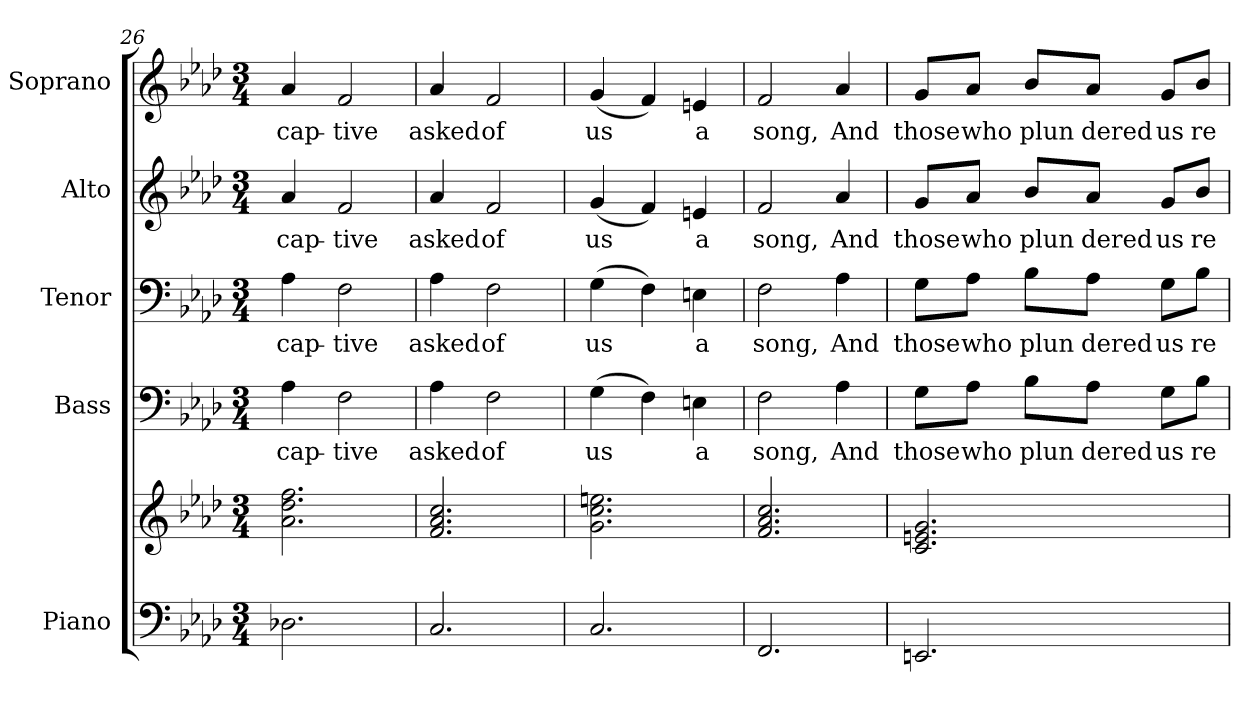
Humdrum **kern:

**kern	**kern	**kern	**text	**kern	**text	**kern	**text	**kern	**text
*part5	*part5	*part4	*part4	*part3	*part3	*part2	*part2	*part1	*part1
*staff6	*staff5	*staff4	*staff4	*staff3	*staff3	*staff2	*staff2	*staff1	*staff1
*I"Piano	*	*I"Bass	*	*I"Tenor	*	*I"Alto	*	*I"Soprano	*
*I'Pno.	*	*I'B.	*	*I'T.	*	*I'A.	*	*I'S.	*
*clefF4	*clefG2	*clefF4	*	*clefF4	*	*clefG2	*	*clefG2	*
*k[b-e-a-d-]	*k[b-e-a-d-]	*k[b-e-a-d-]	*	*k[b-e-a-d-]	*	*k[b-e-a-d-]	*	*k[b-e-a-d-]	*
*A-:	*A-:	*A-:	*	*A-:	*	*A-:	*	*A-:	*
*M3/4	*M3/4	*M3/4	*	*M3/4	*	*M3/4	*	*M3/4	*
=26	=26	=26	=26	=26	=26	=26	=26	=26	=26
!	!	!	!LO:LY:b:color=#000000	!	!	!	!	!	!
!	!	!	!	!	!LO:LY:b:color=#000000	!	!	!	!
!	!	!	!	!	!	!	!LO:LY:b:color=#000000	!	!
!	!	!	!	!	!	!	!	!	!LO:LY:b:color=#000000
2.D-Xi\	2.a-i\ 2.dd-i 2.ffi	4A-i\	cap-	4A-i\	cap-	4a-i/	cap-	4a-i/	cap-
!	!	!	!LO:LY:b:color=#000000	!	!	!	!	!	!
!	!	!	!	!	!LO:LY:b:color=#000000	!	!	!	!
!	!	!	!	!	!	!	!LO:LY:b:color=#000000	!	!
!	!	!	!	!	!	!	!	!	!LO:LY:b:color=#000000
.	.	2Fi\	-tive	2Fi\	-tive	2fi/	-tive	2fi/	-tive
=27	=27	=27	=27	=27	=27	=27	=27	=27	=27
!	!	!	!LO:LY:b:color=#000000	!	!	!	!	!	!
!	!	!	!	!	!LO:LY:b:color=#000000	!	!	!	!
!	!	!	!	!	!	!	!LO:LY:b:color=#000000	!	!
!	!	!	!	!	!	!	!	!	!LO:LY:b:color=#000000
2.Ci/	2.fi/ 2.a-i 2.cci	4A-i\	asked	4A-i\	asked	4a-i/	asked	4a-i/	asked
!	!	!	!LO:LY:b:color=#000000	!	!	!	!	!	!
!	!	!	!	!	!LO:LY:b:color=#000000	!	!	!	!
!	!	!	!	!	!	!	!LO:LY:b:color=#000000	!	!
!	!	!	!	!	!	!	!	!	!LO:LY:b:color=#000000
.	.	2Fi\	of	2Fi\	of	2fi/	of	2fi/	of
!!LO:PB:g=z
=28	=28	=28	=28	=28	=28	=28	=28	=28	=28
!	!	!	!LO:LY:b:color=#000000	!	!	!	!	!	!
!	!	!	!	!	!LO:LY:b:color=#000000	!	!	!	!
!	!	!	!	!	!	!	!LO:LY:b:color=#000000	!	!
!	!	!	!	!	!	!	!	!	!LO:LY:b:color=#000000
2.Ci/	2.gi\ 2.cci 2.eeni	(4Gi\	us	(4Gi\	us	(4gi/	us	(4gi/	us
.	.	4Fi\)	.	4Fi\)	.	4fi/)	.	4fi/)	.
!	!	!	!LO:LY:b:color=#000000	!	!	!	!	!	!
!	!	!	!	!	!LO:LY:b:color=#000000	!	!	!	!
!	!	!	!	!	!	!	!LO:LY:b:color=#000000	!	!
!	!	!	!	!	!	!	!	!	!LO:LY:b:color=#000000
.	.	4Eni\	a	4Eni\	a	4eni/	a	4eni/	a
=29	=29	=29	=29	=29	=29	=29	=29	=29	=29
!	!	!	!LO:LY:b:color=#000000	!	!	!	!	!	!
!	!	!	!	!	!LO:LY:b:color=#000000	!	!	!	!
!	!	!	!	!	!	!	!LO:LY:b:color=#000000	!	!
!	!	!	!	!	!	!	!	!	!LO:LY:b:color=#000000
2.FFi/	2.fi/ 2.a-i 2.cci	2Fi\	song,	2Fi\	song,	2fi/	song,	2fi/	song,
!	!	!	!LO:LY:b:color=#000000	!	!	!	!	!	!
!	!	!	!	!	!LO:LY:b:color=#000000	!	!	!	!
!	!	!	!	!	!	!	!LO:LY:b:color=#000000	!	!
!	!	!	!	!	!	!	!	!	!LO:LY:b:color=#000000
.	.	4A-i\	And	4A-i\	And	4a-i/	And	4a-i/	And
=30	=30	=30	=30	=30	=30	=30	=30	=30	=30
!	!	!	!LO:LY:b:color=#000000	!	!	!	!	!	!
!	!	!	!	!	!LO:LY:b:color=#000000	!	!	!	!
!	!	!	!	!	!	!	!LO:LY:b:color=#000000	!	!
!	!	!	!	!	!	!	!	!	!LO:LY:b:color=#000000
2.EEni/	2.ci/ 2.eni 2.gi	8Gi\L	those	8Gi\L	those	8gi/L	those	8gi/L	those
!	!	!	!LO:LY:b:color=#000000	!	!	!	!	!	!
!	!	!	!	!	!LO:LY:b:color=#000000	!	!	!	!
!	!	!	!	!	!	!	!LO:LY:b:color=#000000	!	!
!	!	!	!	!	!	!	!	!	!LO:LY:b:color=#000000
.	.	8A-i\J	who	8A-i\J	who	8a-i/J	who	8a-i/J	who
!	!	!	!LO:LY:b:color=#000000	!	!	!	!	!	!
!	!	!	!	!	!LO:LY:b:color=#000000	!	!	!	!
!	!	!	!	!	!	!	!LO:LY:b:color=#000000	!	!
!	!	!	!	!	!	!	!	!	!LO:LY:b:color=#000000
.	.	8B-i\L	plun	8B-i\L	plun	8b-i/L	plun	8b-i/L	plun
!	!	!	!LO:LY:b:color=#000000	!	!	!	!	!	!
!	!	!	!	!	!LO:LY:b:color=#000000	!	!	!	!
!	!	!	!	!	!	!	!LO:LY:b:color=#000000	!	!
!	!	!	!	!	!	!	!	!	!LO:LY:b:color=#000000
.	.	8A-i\J	dered	8A-i\J	dered	8a-i/J	dered	8a-i/J	dered
!	!	!	!LO:LY:b:color=#000000	!	!	!	!	!	!
!	!	!	!	!	!LO:LY:b:color=#000000	!	!	!	!
!	!	!	!	!	!	!	!LO:LY:b:color=#000000	!	!
!	!	!	!	!	!	!	!	!	!LO:LY:b:color=#000000
.	.	8Gi\L	us	8Gi\L	us	8gi/L	us	8gi/L	us
!	!	!	!LO:LY:b:color=#000000	!	!	!	!	!	!
!	!	!	!	!	!LO:LY:b:color=#000000	!	!	!	!
!	!	!	!	!	!	!	!LO:LY:b:color=#000000	!	!
!	!	!	!	!	!	!	!	!	!LO:LY:b:color=#000000
.	.	8B-i\J	re-	8B-i\J	re-	8b-i/J	re-	8b-i/J	re-
=	=	=	=	=	=	=	=	=	=
*-	*-	*-	*-	*-	*-	*-	*-	*-	*-
